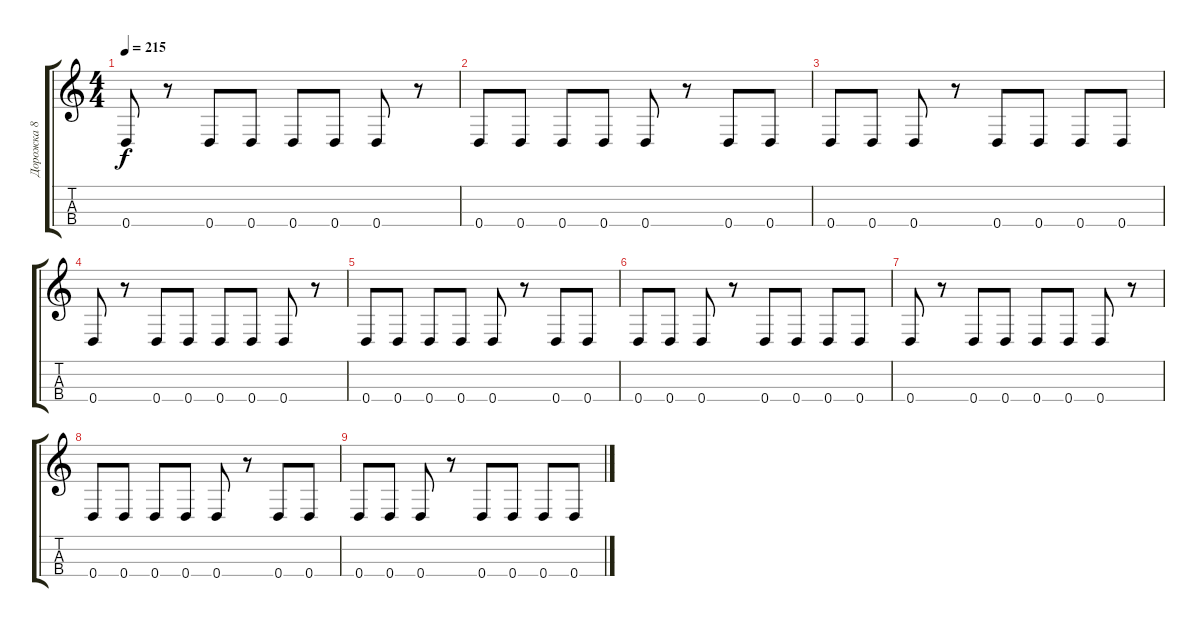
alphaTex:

\track ("Дорожка 8" "Дорожка 8") {instrument lead2sawtooth}
\staff {score tabs}
\tuning (E4 B3 G3 D3) {hide}
\ts (4 4)
\tempo 215
\clef g2
\ks c
0.4.8{dy f} r.8 0.4.8 0.4.8 0.4.8 0.4.8 0.4.8 r.8 |
0.4.8 0.4.8 0.4.8 0.4.8 0.4.8 r.8 0.4.8 0.4.8 |
0.4.8 0.4.8 0.4.8 r.8 0.4.8 0.4.8 0.4.8 0.4.8 |
0.4.8 r.8 0.4.8 0.4.8 0.4.8 0.4.8 0.4.8 r.8 |
0.4.8 0.4.8 0.4.8 0.4.8 0.4.8 r.8 0.4.8 0.4.8 |
0.4.8 0.4.8 0.4.8 r.8 0.4.8 0.4.8 0.4.8 0.4.8 |
0.4.8 r.8 0.4.8 0.4.8 0.4.8 0.4.8 0.4.8 r.8 |
0.4.8 0.4.8 0.4.8 0.4.8 0.4.8 r.8 0.4.8 0.4.8 |
0.4.8 0.4.8 0.4.8 r.8 0.4.8 0.4.8 0.4.8 0.4.8
